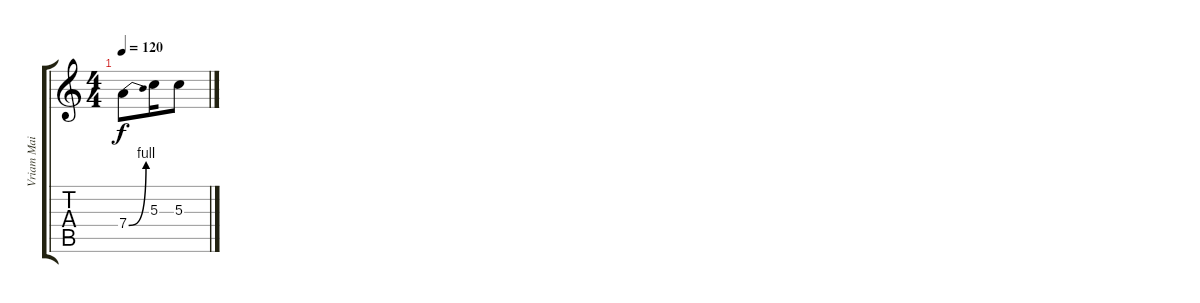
\track ("Vriam Mai" "Vriam Mai") {instrument guitarharmonics}
\staff {score tabs}
\tuning (E4 B3 G3 D3 A2 E2) {hide}
\ts (4 4)
\tempo 120
\clef g2
\ks c
7.4{be (bend 0 0 60 4)}.8{dy f} 5.3.16 5.3.8
